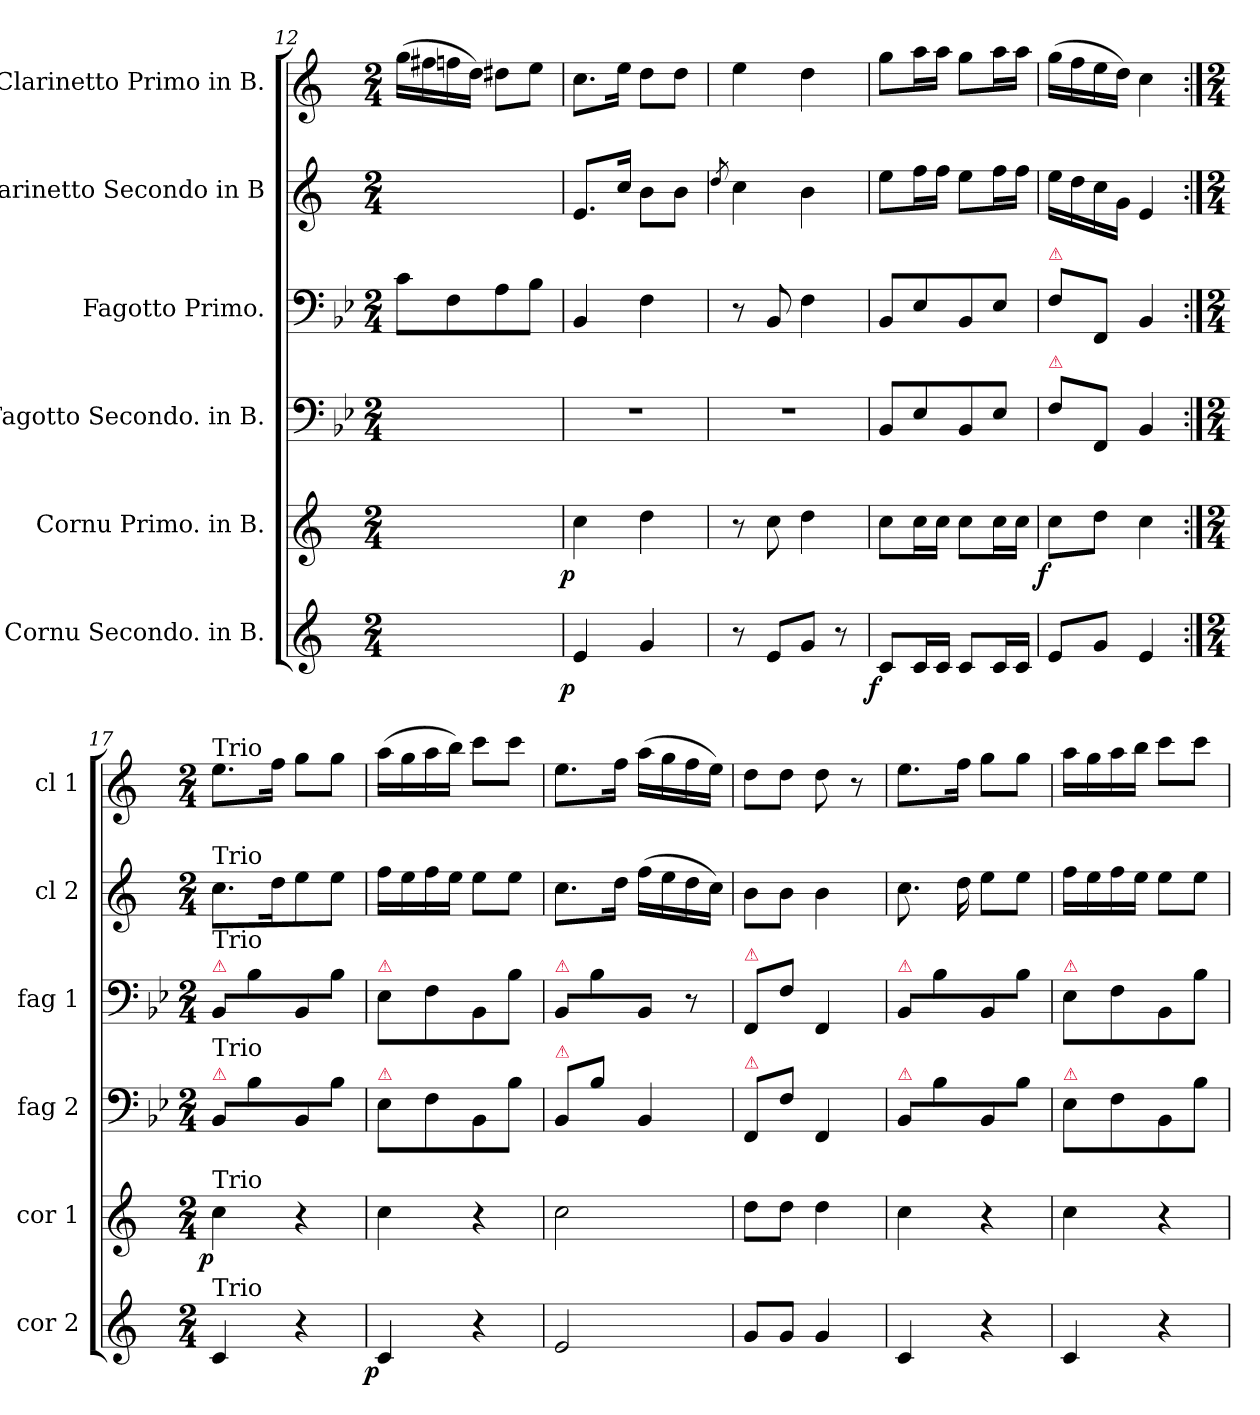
**kern	**dynam	**kern	**dynam	**kern	**kern	**kern	**kern
*part6	*part6	*part5	*part5	*part4	*part3	*part2	*part1
*staff6	*staff6	*staff5	*staff5	*staff4	*staff3	*staff2	*staff1
*I"Cornu Secondo. in B.	*	*I"Cornu Primo. in B.	*	*I"Fagotto Secondo. in B.	*I"Fagotto Primo.	*I"Clarinetto Secondo in B	*I"Clarinetto Primo in B.
*I'cor 2	*	*I'cor 1	*	*I'fag 2	*I'fag 1	*I'cl 2	*I'cl 1
*clefG2	*	*clefG2	*	*clefF4	*clefF4	*clefG2	*clefG2
*ITrd1c2	*	*ITrd1c2	*	*	*	*ITrd1c2	*ITrd1c2
*k[b-e-]	*	*k[b-e-]	*	*k[b-e-]	*k[b-e-]	*k[b-e-]	*k[b-e-]
*M2/4	*	*M2/4	*	*M2/4	*M2/4	*M2/4	*M2/4
=12	=12	=12	=12	=12	=12	=12	=12
2ryy	.	2ryy	.	2ryy	8c\L	2ryy	(16ff\LL
.	.	.	.	.	.	.	16een\
.	.	.	.	.	8F\	.	16ee-X\
.	.	.	.	.	.	.	16cc\JJ)
.	.	.	.	.	8A\	.	8cc#X\L
.	.	.	.	.	8B-\J	.	8dd\J
=13	=13	=13	=13	=13	=13	=13	=13
!	!LO:DY:rj	!	!LO:DY:rj	!	!	!	!
4d/	p	4b-\	p	2r	4BB-/	8.d/L	8.b-\L
.	.	.	.	.	.	16b-/Jk	16dd\Jk
4f/	.	4cc\	.	.	4F\	8a\L	8cc\L
.	.	.	.	.	.	8a\J	8cc\J
=14	=14	=14	=14	=14	=14	=14	=14
.	.	.	.	.	.	8qcc/	.
8r	.	8r	.	2r	8r	4b-\	4dd\
8d/L	.	8b-\	.	.	8BB-/	.	.
8f/J	.	4cc\	.	.	4F\	4a\	4cc\
8r	.	.	.	.	.	.	.
=15	=15	=15	=15	=15	=15	=15	=15
!	!LO:DY:rj	!	!	!	!	!	!
8B-/L	f	8b-\L	f&colon;	8BB-/L	8BB-/L	8dd\L	8ff\L
16B-/L	.	16b-\L	.	8E-/	8E-/	16ee-\L	16gg\L
16B-/JJ	.	16b-\JJ	.	.	.	16ee-\JJ	16gg\JJ
8B-/L	.	8b-\L	.	8BB-/	8BB-/	8dd\L	8ff\L
16B-/L	.	16b-\L	.	8E-/J	8E-/J	16ee-\L	16gg\L
16B-/JJ	.	16b-\JJ	.	.	.	16ee-\JJ	16gg\JJ
=16	=16	=16	=16	=16	=16	=16	=16
!	!	!	!	!	!LO:TX:a:color=crimson:t=⚠	!	!
!	!	!	!	!LO:TX:a:color=crimson:t=⚠	!	!	!
!	!	!	!LO:DY:rj	!	!	!	!
8d/L	.	8b-\L	f	8F\L	8F\L	16dd\LL	(16ff\LL
.	.	.	.	.	.	16cc\	16ee-\
8f/J	.	8cc\J	.	8FF/J	8FF/J	16b-\	16dd\
.	.	.	.	.	.	16f\JJ	16cc\JJ)
4d/	.	4b-\	.	4BB-/	4BB-/	4d/	4b-\
=17:|!	=17:|!	=17:|!	=17:|!	=17:|!	=17:|!	=17:|!	=17:|!
*M2/4	*	*M2/4	*	*M2/4	*M2/4	*M2/4	*M2/4
!	!	!	!	!	!	!	!LO:TX:a:t=Trio
!	!	!	!	!	!	!LO:TX:a:t=Trio	!
!	!	!	!	!	!LO:TX:a:color=crimson:t=⚠	!	!
!	!	!	!	!	!LO:TX:a:t=Trio	!	!
!	!	!	!	!LO:TX:a:color=crimson:t=⚠	!	!	!
!	!	!	!	!LO:TX:a:t=Trio	!	!	!
!	!	!LO:TX:a:t=Trio	!	!	!	!	!
!LO:TX:a:t=Trio	!	!	!	!	!	!	!
!	!	!	!LO:DY:rj	!	!	!	!
4B-/	.	4b-\	p	8BB-/L	8BB-/L	8.b-\L	8.dd\L
.	.	.	.	8B-\	8B-\	.	.
.	.	.	.	.	.	16cc\K	16ee-\Jk
4r	.	4r	.	8BB-/	8BB-/	8dd\	8ff\L
.	.	.	.	8B-\J	8B-\J	8dd\J	8ff\J
=18	=18	=18	=18	=18	=18	=18	=18
!	!	!	!	!	!LO:TX:a:color=crimson:t=⚠	!	!
!	!	!	!	!LO:TX:a:color=crimson:t=⚠	!	!	!
!	!LO:DY:rj	!	!	!	!	!	!
4B-/	p	4b-\	.	8E-\L	8E-\L	16ee-\LL	(16gg\LL
.	.	.	.	.	.	16dd\	16ff\
.	.	.	.	8F\	8F\	16ee-\	16gg\
.	.	.	.	.	.	16dd\JJ	16aa\JJ)
4r	.	4r	.	8BB-/	8BB-/	8dd\L	8bb-\L
.	.	.	.	8B-\J	8B-\J	8dd\J	8bb-\J
=19	=19	=19	=19	=19	=19	=19	=19
!	!	!	!	!	!LO:TX:a:color=crimson:t=⚠	!	!
!	!	!	!	!LO:TX:a:color=crimson:t=⚠	!	!	!
2d/	.	2b-\	.	8BB-/L	8BB-/L	8.b-\L	8.dd\L
.	.	.	.	8B-\J	8B-\	.	.
.	.	.	.	.	.	16cc\Jk	16ee-\Jk
.	.	.	.	4BB-/	8BB-/J	(16ee-\LL	(16gg\LL
.	.	.	.	.	.	16dd\	16ff\
.	.	.	.	.	8r	16cc\	16ee-\
.	.	.	.	.	.	16b-\JJ)	16dd\JJ)
=20	=20	=20	=20	=20	=20	=20	=20
!	!	!	!	!	!LO:TX:a:color=crimson:t=⚠	!	!
!	!	!	!	!LO:TX:a:color=crimson:t=⚠	!	!	!
8f/L	.	8cc\L	.	8FF/L	8FF/L	8a\L	8cc\L
8f/J	.	8cc\J	.	8F\J	8F\J	8a\J	8cc\J
4f/	.	4cc\	.	4FF/	4FF/	4a\	8cc\
.	.	.	.	.	.	.	8r
=21	=21	=21	=21	=21	=21	=21	=21
!	!	!	!	!	!LO:TX:a:color=crimson:t=⚠	!	!
!	!	!	!	!LO:TX:a:color=crimson:t=⚠	!	!	!
4B-/	.	4b-\	.	8BB-/L	8BB-/L	8.b-\	8.dd\L
.	.	.	.	8B-\	8B-\	.	.
.	.	.	.	.	.	16cc\	16ee-\Jk
4r	.	4r	.	8BB-/	8BB-/	8dd\L	8ff\L
.	.	.	.	8B-\J	8B-\J	8dd\J	8ff\J
=22	=22	=22	=22	=22	=22	=22	=22
!	!	!	!	!	!LO:TX:a:color=crimson:t=⚠	!	!
!	!	!	!	!LO:TX:a:color=crimson:t=⚠	!	!	!
4B-/	.	4b-\	.	8E-\L	8E-\L	16ee-\LL	16gg\LL
.	.	.	.	.	.	16dd\	16ff\
.	.	.	.	8F\	8F\	16ee-\	16gg\
.	.	.	.	.	.	16dd\JJ	16aa\JJ
4r	.	4r	.	8BB-/	8BB-/	8dd\L	8bb-\L
.	.	.	.	8B-\J	8B-\J	8dd\J	8bb-\J
=	=	=	=	=	=	=	=
*-	*-	*-	*-	*-	*-	*-	*-
